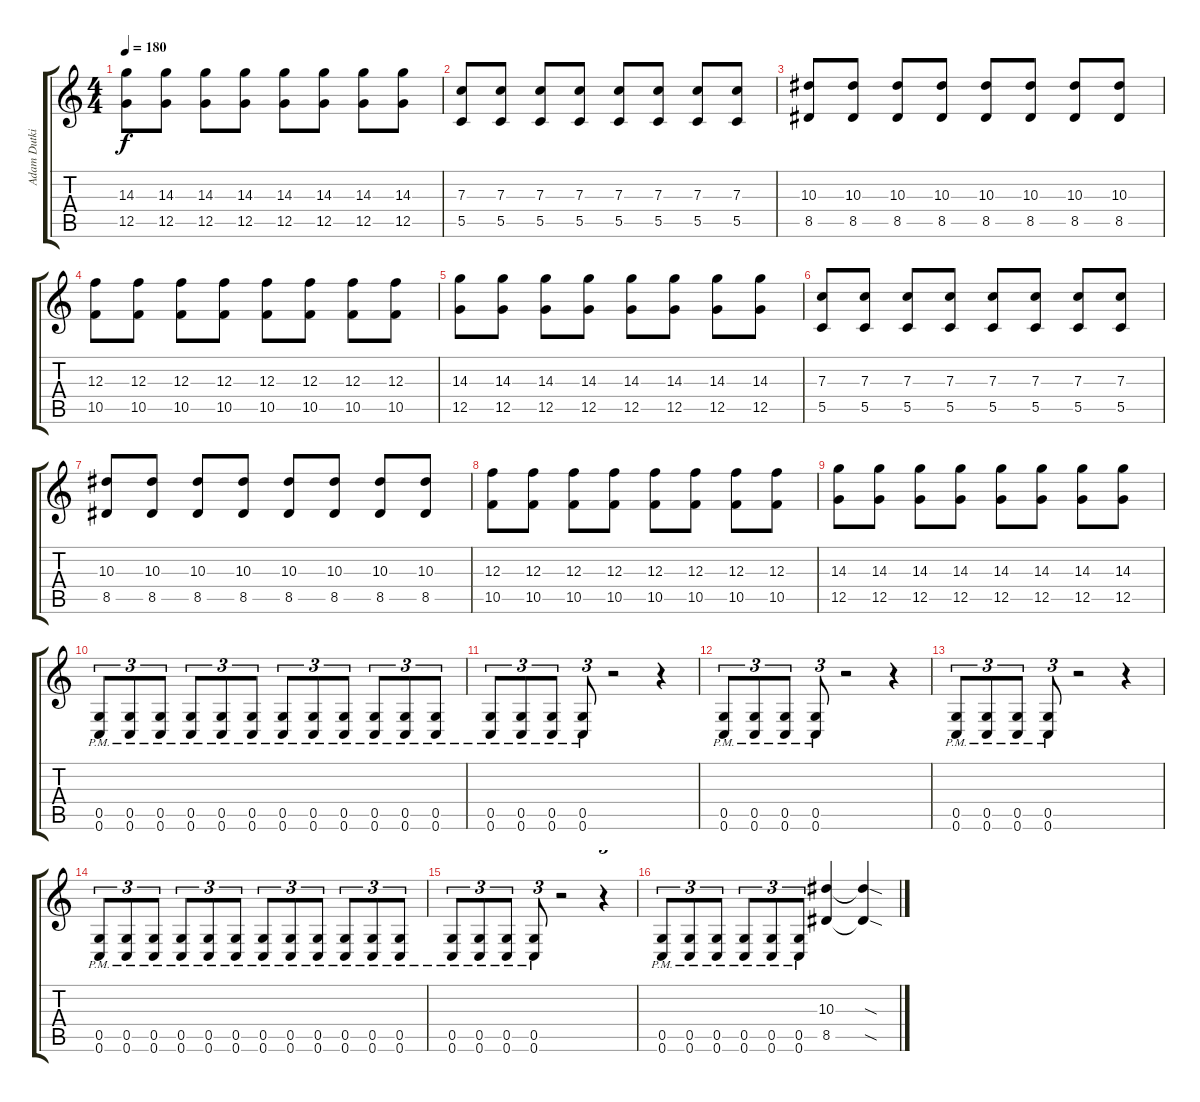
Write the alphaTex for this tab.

\track ("Adam Dutkiewicz" "Adam Dutki") {instrument distortionguitar}
\staff {score tabs}
\tuning (D4 A3 F3 C3 G2 C2) {hide}
\ts (4 4)
\tempo 180
\clef g2
\ks c
(14.3 12.5).8{dy f} (14.3 12.5).8 (14.3 12.5).8 (14.3 12.5).8 (14.3 12.5).8 (14.3 12.5).8 (14.3 12.5).8 (14.3 12.5).8 |
(7.3 5.5).8 (7.3 5.5).8 (7.3 5.5).8 (7.3 5.5).8 (7.3 5.5).8 (7.3 5.5).8 (7.3 5.5).8 (7.3 5.5).8 |
(10.3 8.5).8 (10.3 8.5).8 (10.3 8.5).8 (10.3 8.5).8 (10.3 8.5).8 (10.3 8.5).8 (10.3 8.5).8 (10.3 8.5).8 |
(12.3 10.5).8 (12.3 10.5).8 (12.3 10.5).8 (12.3 10.5).8 (12.3 10.5).8 (12.3 10.5).8 (12.3 10.5).8 (12.3 10.5).8 |
(14.3 12.5).8 (14.3 12.5).8 (14.3 12.5).8 (14.3 12.5).8 (14.3 12.5).8 (14.3 12.5).8 (14.3 12.5).8 (14.3 12.5).8 |
(7.3 5.5).8 (7.3 5.5).8 (7.3 5.5).8 (7.3 5.5).8 (7.3 5.5).8 (7.3 5.5).8 (7.3 5.5).8 (7.3 5.5).8 |
(10.3 8.5).8 (10.3 8.5).8 (10.3 8.5).8 (10.3 8.5).8 (10.3 8.5).8 (10.3 8.5).8 (10.3 8.5).8 (10.3 8.5).8 |
(12.3 10.5).8 (12.3 10.5).8 (12.3 10.5).8 (12.3 10.5).8 (12.3 10.5).8 (12.3 10.5).8 (12.3 10.5).8 (12.3 10.5).8 |
(14.3 12.5).8 (14.3 12.5).8 (14.3 12.5).8 (14.3 12.5).8 (14.3 12.5).8 (14.3 12.5).8 (14.3 12.5).8 (14.3 12.5).8 |
(0.5{pm} 0.6{pm}).8{tu (3 2)} (0.5{pm} 0.6{pm}).8{tu (3 2)} (0.5{pm} 0.6{pm}).8{tu (3 2)} (0.5{pm} 0.6{pm}).8{tu (3 2)} (0.5{pm} 0.6{pm}).8{tu (3 2)} (0.5{pm} 0.6{pm}).8{tu (3 2)} (0.5{pm} 0.6{pm}).8{tu (3 2)} (0.5{pm} 0.6{pm}).8{tu (3 2)} (0.5{pm} 0.6{pm}).8{tu (3 2)} (0.5{pm} 0.6{pm}).8{tu (3 2)} (0.5{pm} 0.6{pm}).8{tu (3 2)} (0.5{pm} 0.6{pm}).8{tu (3 2)} |
(0.5{pm} 0.6{pm}).8{tu (3 2)} (0.5{pm} 0.6{pm}).8{tu (3 2)} (0.5{pm} 0.6{pm}).8{tu (3 2)} (0.5{pm} 0.6{pm}).8{tu (3 2)} r.2 r.4{tu (3 2)} |
(0.5{pm} 0.6{pm}).8{tu (3 2)} (0.5{pm} 0.6{pm}).8{tu (3 2)} (0.5{pm} 0.6{pm}).8{tu (3 2)} (0.5{pm} 0.6{pm}).8{tu (3 2)} r.2 r.4{tu (3 2)} |
(0.5{pm} 0.6{pm}).8{tu (3 2)} (0.5{pm} 0.6{pm}).8{tu (3 2)} (0.5{pm} 0.6{pm}).8{tu (3 2)} (0.5{pm} 0.6{pm}).8{tu (3 2)} r.2 r.4{tu (3 2)} |
(0.5{pm} 0.6{pm}).8{tu (3 2)} (0.5{pm} 0.6{pm}).8{tu (3 2)} (0.5{pm} 0.6{pm}).8{tu (3 2)} (0.5{pm} 0.6{pm}).8{tu (3 2)} (0.5{pm} 0.6{pm}).8{tu (3 2)} (0.5{pm} 0.6{pm}).8{tu (3 2)} (0.5{pm} 0.6{pm}).8{tu (3 2)} (0.5{pm} 0.6{pm}).8{tu (3 2)} (0.5{pm} 0.6{pm}).8{tu (3 2)} (0.5{pm} 0.6{pm}).8{tu (3 2)} (0.5{pm} 0.6{pm}).8{tu (3 2)} (0.5{pm} 0.6{pm}).8{tu (3 2)} |
(0.5{pm} 0.6{pm}).8{tu (3 2)} (0.5{pm} 0.6{pm}).8{tu (3 2)} (0.5{pm} 0.6{pm}).8{tu (3 2)} (0.5{pm} 0.6{pm}).8{tu (3 2)} r.2 r.4{tu (3 2)} |
(0.5{pm} 0.6{pm}).8{tu (3 2)} (0.5{pm} 0.6{pm}).8{tu (3 2)} (0.5{pm} 0.6{pm}).8{tu (3 2)} (0.5{pm} 0.6{pm}).8{tu (3 2)} (0.5{pm} 0.6{pm}).8{tu (3 2)} (0.5{pm} 0.6{pm}).8{tu (3 2)} (10.3 8.5).4 (10.3{sod t} 8.5{sod t}).4
